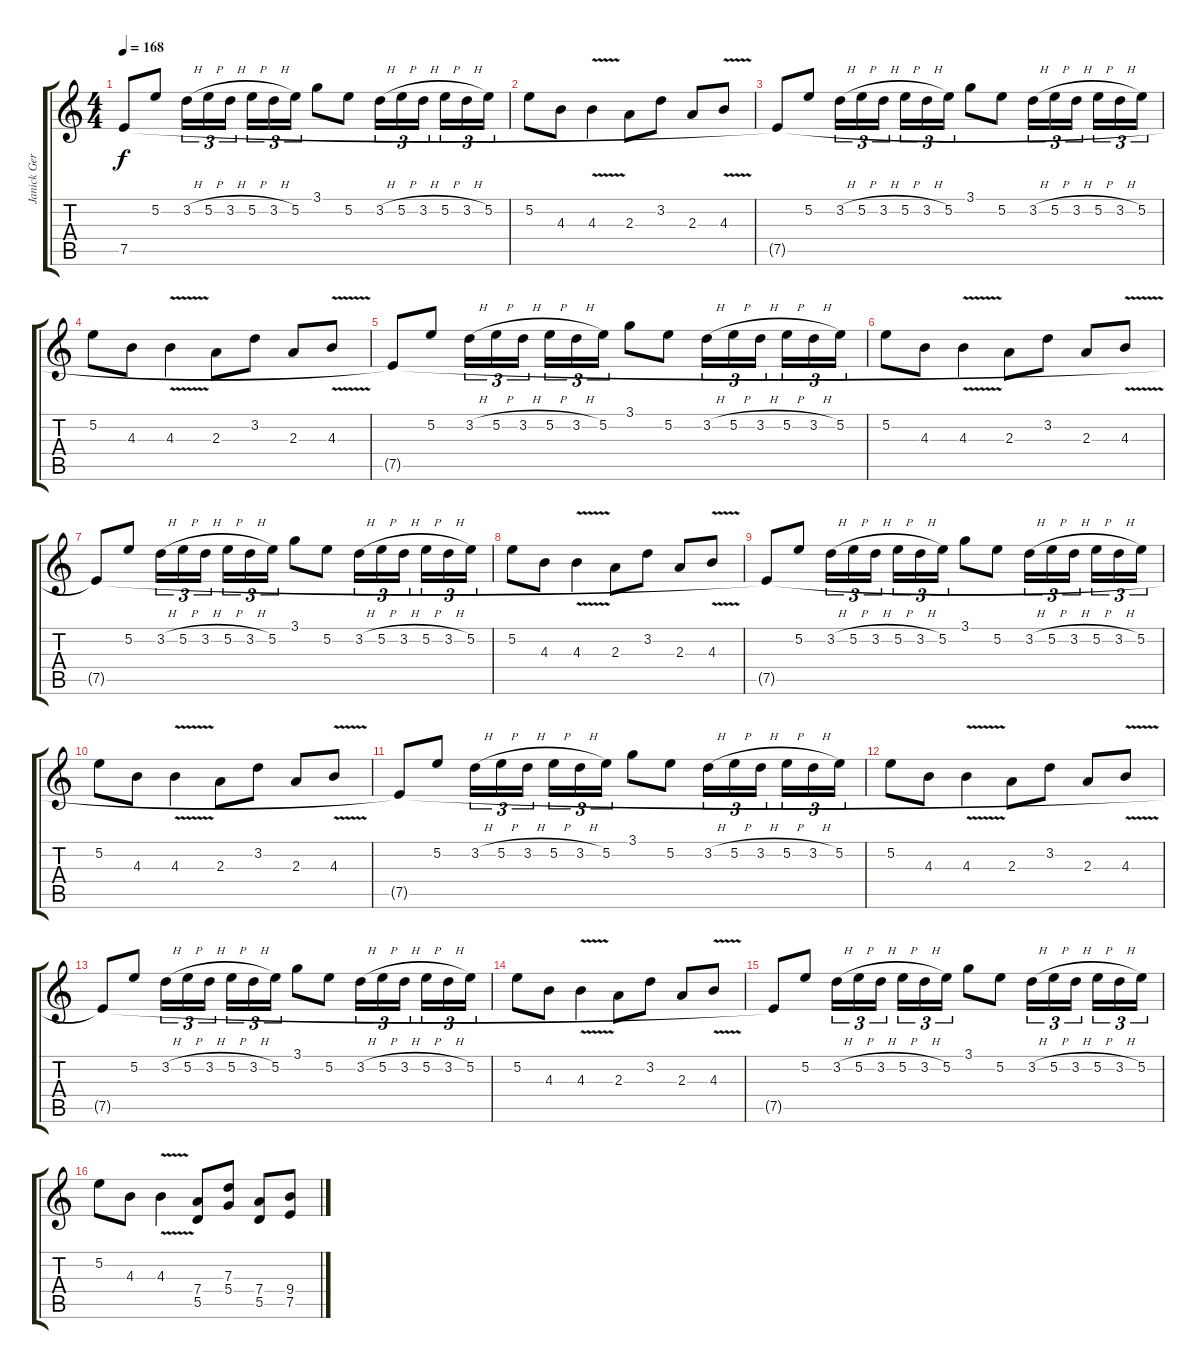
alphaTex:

\track ("Janick Gers" "Janick Ger") {instrument overdrivenguitar}
\staff {score tabs}
\tuning (E4 B3 G3 D3 A2 E2) {hide}
\ts (4 4)
\tempo 168
\clef g2
\ks c
7.5{t}.8{dy f} 5.2.8 3.2{h}.16{tu (3 2)} 5.2{h}.16{tu (3 2)} 3.2{h}.16{tu (3 2) beam splitsecondary} 5.2{h}.16{tu (3 2)} 3.2{h}.16{tu (3 2)} 5.2.16{tu (3 2)} 3.1.8 5.2.8 3.2{h}.16{tu (3 2)} 5.2{h}.16{tu (3 2)} 3.2{h}.16{tu (3 2) beam splitsecondary} 5.2{h}.16{tu (3 2)} 3.2{h}.16{tu (3 2)} 5.2.16{tu (3 2)} |
5.2.8 4.3.8 4.3{v}.4 2.3.8 3.2.8 2.3.8 4.3{v}.8 |
7.5{t}.8 5.2.8 3.2{h}.16{tu (3 2)} 5.2{h}.16{tu (3 2)} 3.2{h}.16{tu (3 2) beam splitsecondary} 5.2{h}.16{tu (3 2)} 3.2{h}.16{tu (3 2)} 5.2.16{tu (3 2)} 3.1.8 5.2.8 3.2{h}.16{tu (3 2)} 5.2{h}.16{tu (3 2)} 3.2{h}.16{tu (3 2) beam splitsecondary} 5.2{h}.16{tu (3 2)} 3.2{h}.16{tu (3 2)} 5.2.16{tu (3 2)} |
5.2.8 4.3.8 4.3{v}.4 2.3.8 3.2.8 2.3.8 4.3{v}.8 |
7.5{t}.8 5.2.8 3.2{h}.16{tu (3 2)} 5.2{h}.16{tu (3 2)} 3.2{h}.16{tu (3 2) beam splitsecondary} 5.2{h}.16{tu (3 2)} 3.2{h}.16{tu (3 2)} 5.2.16{tu (3 2)} 3.1.8 5.2.8 3.2{h}.16{tu (3 2)} 5.2{h}.16{tu (3 2)} 3.2{h}.16{tu (3 2) beam splitsecondary} 5.2{h}.16{tu (3 2)} 3.2{h}.16{tu (3 2)} 5.2.16{tu (3 2)} |
5.2.8 4.3.8 4.3{v}.4 2.3.8 3.2.8 2.3.8 4.3{v}.8 |
7.5{t}.8 5.2.8 3.2{h}.16{tu (3 2)} 5.2{h}.16{tu (3 2)} 3.2{h}.16{tu (3 2) beam splitsecondary} 5.2{h}.16{tu (3 2)} 3.2{h}.16{tu (3 2)} 5.2.16{tu (3 2)} 3.1.8 5.2.8 3.2{h}.16{tu (3 2)} 5.2{h}.16{tu (3 2)} 3.2{h}.16{tu (3 2) beam splitsecondary} 5.2{h}.16{tu (3 2)} 3.2{h}.16{tu (3 2)} 5.2.16{tu (3 2)} |
5.2.8 4.3.8 4.3{v}.4 2.3.8 3.2.8 2.3.8 4.3{v}.8 |
7.5{t}.8 5.2.8 3.2{h}.16{tu (3 2)} 5.2{h}.16{tu (3 2)} 3.2{h}.16{tu (3 2) beam splitsecondary} 5.2{h}.16{tu (3 2)} 3.2{h}.16{tu (3 2)} 5.2.16{tu (3 2)} 3.1.8 5.2.8 3.2{h}.16{tu (3 2)} 5.2{h}.16{tu (3 2)} 3.2{h}.16{tu (3 2) beam splitsecondary} 5.2{h}.16{tu (3 2)} 3.2{h}.16{tu (3 2)} 5.2.16{tu (3 2)} |
5.2.8 4.3.8 4.3{v}.4 2.3.8 3.2.8 2.3.8 4.3{v}.8 |
7.5{t}.8 5.2.8 3.2{h}.16{tu (3 2)} 5.2{h}.16{tu (3 2)} 3.2{h}.16{tu (3 2) beam splitsecondary} 5.2{h}.16{tu (3 2)} 3.2{h}.16{tu (3 2)} 5.2.16{tu (3 2)} 3.1.8 5.2.8 3.2{h}.16{tu (3 2)} 5.2{h}.16{tu (3 2)} 3.2{h}.16{tu (3 2) beam splitsecondary} 5.2{h}.16{tu (3 2)} 3.2{h}.16{tu (3 2)} 5.2.16{tu (3 2)} |
5.2.8 4.3.8 4.3{v}.4 2.3.8 3.2.8 2.3.8 4.3{v}.8 |
7.5{t}.8 5.2.8 3.2{h}.16{tu (3 2)} 5.2{h}.16{tu (3 2)} 3.2{h}.16{tu (3 2) beam splitsecondary} 5.2{h}.16{tu (3 2)} 3.2{h}.16{tu (3 2)} 5.2.16{tu (3 2)} 3.1.8 5.2.8 3.2{h}.16{tu (3 2)} 5.2{h}.16{tu (3 2)} 3.2{h}.16{tu (3 2) beam splitsecondary} 5.2{h}.16{tu (3 2)} 3.2{h}.16{tu (3 2)} 5.2.16{tu (3 2)} |
5.2.8 4.3.8 4.3{v}.4 2.3.8 3.2.8 2.3.8 4.3{v}.8 |
7.5{t}.8 5.2.8 3.2{h}.16{tu (3 2)} 5.2{h}.16{tu (3 2)} 3.2{h}.16{tu (3 2) beam splitsecondary} 5.2{h}.16{tu (3 2)} 3.2{h}.16{tu (3 2)} 5.2.16{tu (3 2)} 3.1.8 5.2.8 3.2{h}.16{tu (3 2)} 5.2{h}.16{tu (3 2)} 3.2{h}.16{tu (3 2) beam splitsecondary} 5.2{h}.16{tu (3 2)} 3.2{h}.16{tu (3 2)} 5.2.16{tu (3 2)} |
5.2.8 4.3.8 4.3{v}.4 (7.4 5.5).8 (7.3 5.4).8 (7.4 5.5).8 (9.4 7.5).8
